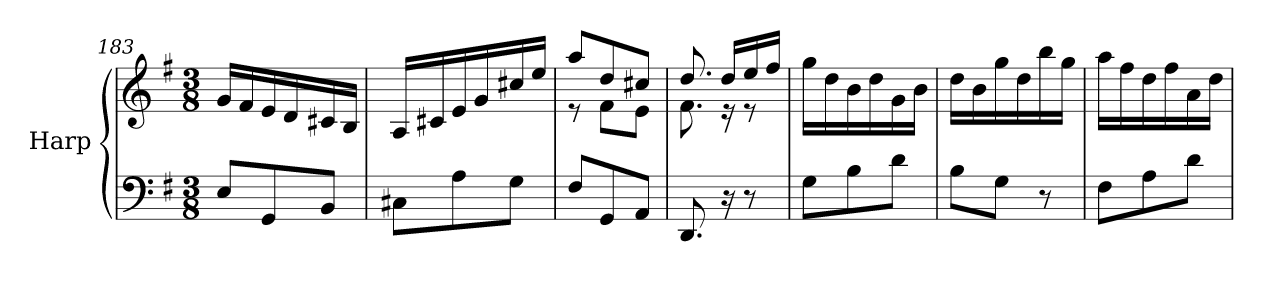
**kern	**kern
*part1	*part1
*staff2	*staff1
*I"Harp	*
*I'Hp	*
*clefF4	*clefG2
*k[f#]	*k[f#]
*M3/8	*M3/8
=183	=183
8E/L	16g/LL
.	16f#/
8GG/	16e/
.	16d/
8BB/J	16c#X/
.	16B/JJ
=184	=184
8C#X\L	16A/LL
.	16c#X/
8A\	16e/
.	16g/
8G\J	16cc#X/
.	16ee/JJ
=185	=185
*	*^
8F#/L	8aa/L	8r
8GG/	8dd/	8f#\L
8AA/J	8cc#X/J	8e\J
!!LO:LB:g=z	!!
=186	=186	=186
8.DD/	8.dd/	8.f#\
16r	16dd/LL	16r
8r	16ee/	8r
.	16ff#/JJ	.
*	*v	*v
=187	=187
8G\L	16gg\LL
.	16dd\
8B\	16b\
.	16dd\
8d\J	16g\
.	16b\JJ
=188	=188
8B\L	16dd\LL
.	16b\
8G\J	16gg\
.	16dd\
8r	16bb\
.	16gg\JJ
=189	=189
8F#\L	16aa\LL
.	16ff#\
8A\	16dd\
.	16ff#\
8d\J	16a\
.	16dd\JJ
=	=
*-	*-
